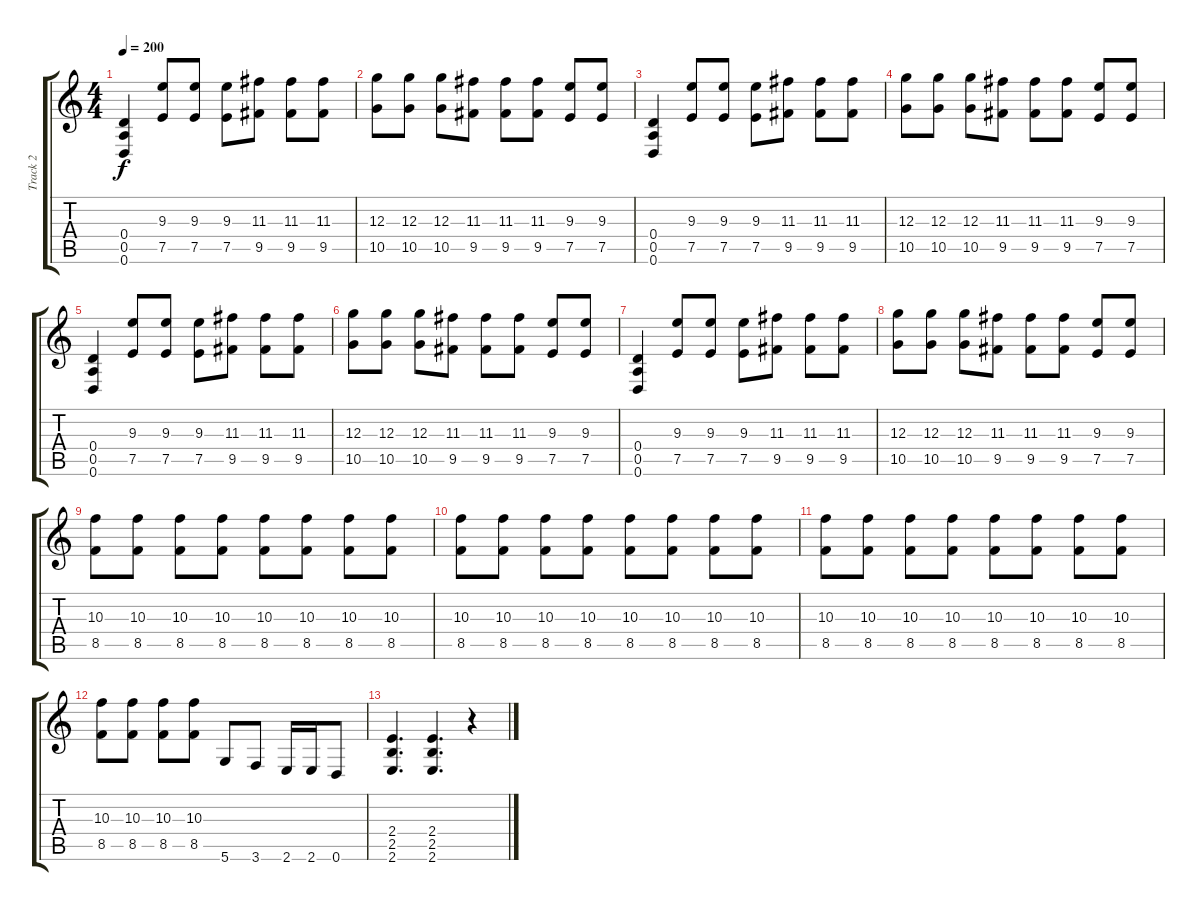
\track ("Track 2" "Track 2") {instrument distortionguitar}
\staff {score tabs}
\tuning (E4 B3 G3 D3 A2 D2) {hide}
\ts (4 4)
\tempo 200
\clef g2
\ks c
(0.4 0.5 0.6).4{dy f} (9.3 7.5).8 (9.3 7.5).8 (9.3 7.5).8 (11.3 9.5).8 (11.3 9.5).8 (11.3 9.5).8 |
(12.3 10.5).8 (12.3 10.5).8 (12.3 10.5).8 (11.3 9.5).8 (11.3 9.5).8 (11.3 9.5).8 (9.3 7.5).8 (9.3 7.5).8 |
(0.4 0.5 0.6).4 (9.3 7.5).8 (9.3 7.5).8 (9.3 7.5).8 (11.3 9.5).8 (11.3 9.5).8 (11.3 9.5).8 |
(12.3 10.5).8 (12.3 10.5).8 (12.3 10.5).8 (11.3 9.5).8 (11.3 9.5).8 (11.3 9.5).8 (9.3 7.5).8 (9.3 7.5).8 |
(0.4 0.5 0.6).4 (9.3 7.5).8 (9.3 7.5).8 (9.3 7.5).8 (11.3 9.5).8 (11.3 9.5).8 (11.3 9.5).8 |
(12.3 10.5).8 (12.3 10.5).8 (12.3 10.5).8 (11.3 9.5).8 (11.3 9.5).8 (11.3 9.5).8 (9.3 7.5).8 (9.3 7.5).8 |
(0.4 0.5 0.6).4 (9.3 7.5).8 (9.3 7.5).8 (9.3 7.5).8 (11.3 9.5).8 (11.3 9.5).8 (11.3 9.5).8 |
(12.3 10.5).8 (12.3 10.5).8 (12.3 10.5).8 (11.3 9.5).8 (11.3 9.5).8 (11.3 9.5).8 (9.3 7.5).8 (9.3 7.5).8 |
(10.3 8.5).8 (10.3 8.5).8 (10.3 8.5).8 (10.3 8.5).8 (10.3 8.5).8 (10.3 8.5).8 (10.3 8.5).8 (10.3 8.5).8 |
(10.3 8.5).8 (10.3 8.5).8 (10.3 8.5).8 (10.3 8.5).8 (10.3 8.5).8 (10.3 8.5).8 (10.3 8.5).8 (10.3 8.5).8 |
(10.3 8.5).8 (10.3 8.5).8 (10.3 8.5).8 (10.3 8.5).8 (10.3 8.5).8 (10.3 8.5).8 (10.3 8.5).8 (10.3 8.5).8 |
(10.3 8.5).8 (10.3 8.5).8 (10.3 8.5).8 (10.3 8.5).8 5.6.8 3.6.8 2.6.16 2.6.16 0.6.8 |
(2.4 2.5 2.6).4{d} (2.4 2.5 2.6).4{d} r.4
